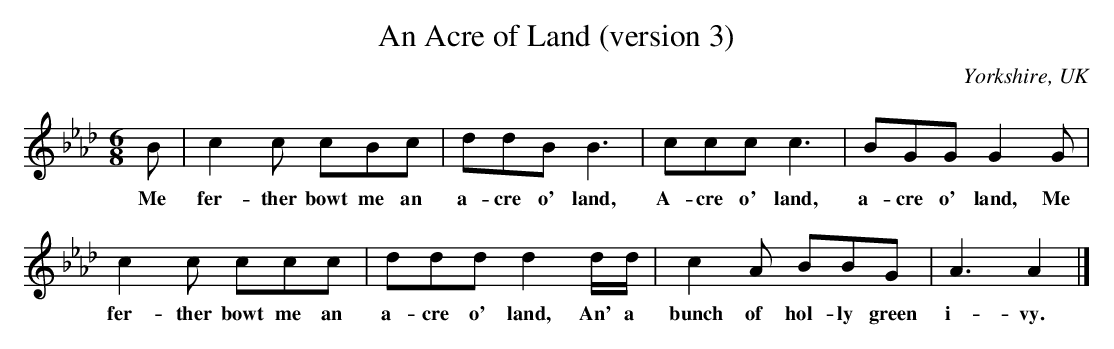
X:1
T:An Acre of Land (version 3)
O:Yorkshire, UK
M:6/8
L:1/8
K:Ab % pentatonic (-6,7)
B|c2 c cBc|ddB B3|ccc c3|BGG G2 G|
w: Me fer- ther bowt me an a- cre o' land, A- cre o' land, a- cre o' land, Me
c2 c ccc|ddd d2 d/d/|c2 A BBG|A3 A2|]
w: fer- ther bowt me an a- cre o' land, An' a bunch of hol- ly green i- vy.
